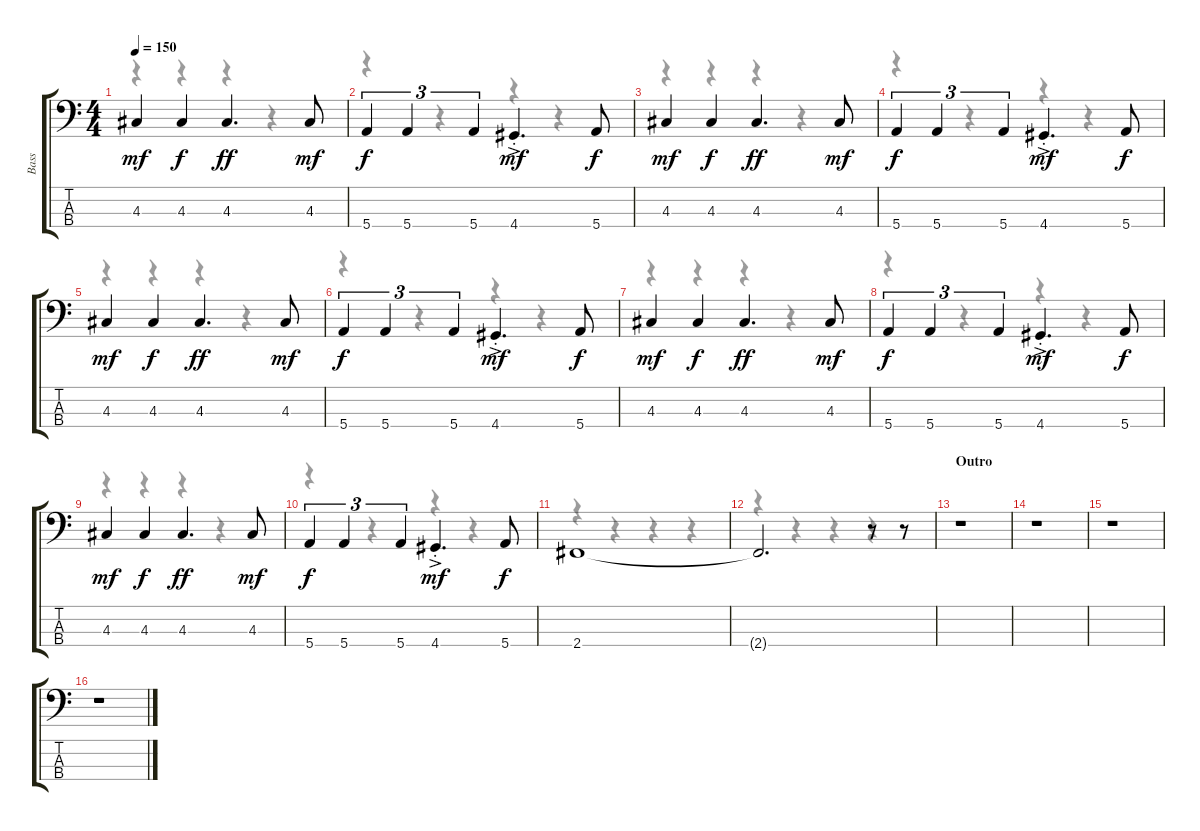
\track ("Bass" "Bass") {instrument fretlessbass}
\staff {score tabs}
\tuning (G2 D2 A1 E1) {hide}
\voice
\ts (4 4)
\tempo 150
\clef f4
\ks c
4.3.4{dy mf} 4.3.4{dy f} 4.3.4{d dy ff} 4.3.8{dy mf} |
5.4.4{tu (3 2) dy f} 5.4.4{tu (3 2)} 5.4.4{tu (3 2)} 4.4{ac st}.4{d dy mf} 5.4.8{dy f} |
4.3.4{dy mf} 4.3.4{dy f} 4.3.4{d dy ff} 4.3.8{dy mf} |
5.4.4{tu (3 2) dy f} 5.4.4{tu (3 2)} 5.4.4{tu (3 2)} 4.4{ac st}.4{d dy mf} 5.4.8{dy f} |
4.3.4{dy mf} 4.3.4{dy f} 4.3.4{d dy ff} 4.3.8{dy mf} |
5.4.4{tu (3 2) dy f} 5.4.4{tu (3 2)} 5.4.4{tu (3 2)} 4.4{ac st}.4{d dy mf} 5.4.8{dy f} |
4.3.4{dy mf} 4.3.4{dy f} 4.3.4{d dy ff} 4.3.8{dy mf} |
5.4.4{tu (3 2) dy f} 5.4.4{tu (3 2)} 5.4.4{tu (3 2)} 4.4{ac st}.4{d dy mf} 5.4.8{dy f} |
4.3.4{dy mf} 4.3.4{dy f} 4.3.4{d dy ff} 4.3.8{dy mf} |
5.4.4{tu (3 2) dy f} 5.4.4{tu (3 2)} 5.4.4{tu (3 2)} 4.4{ac st}.4{d dy mf} 5.4.8{dy f} |
2.4.1 |
2.4{t}.2{d} r.8 r.8 |
\section ("" "Outro")
r.1 |
r.1 |
r.1 |
r.1
\voice
\clef f4
\ottava regular
\simile none
\ks c
r.4{dy f} r.4 r.4 r.4 |
r.4 r.4 r.4 r.4 |
r.4 r.4 r.4 r.4 |
r.4 r.4 r.4 r.4 |
r.4 r.4 r.4 r.4 |
r.4 r.4 r.4 r.4 |
r.4 r.4 r.4 r.4 |
r.4 r.4 r.4 r.4 |
r.4 r.4 r.4 r.4 |
r.4 r.4 r.4 r.4 |
r.4 r.4 r.4 r.4 |
r.4 r.4 r.4 r.4 |
|
|
|
